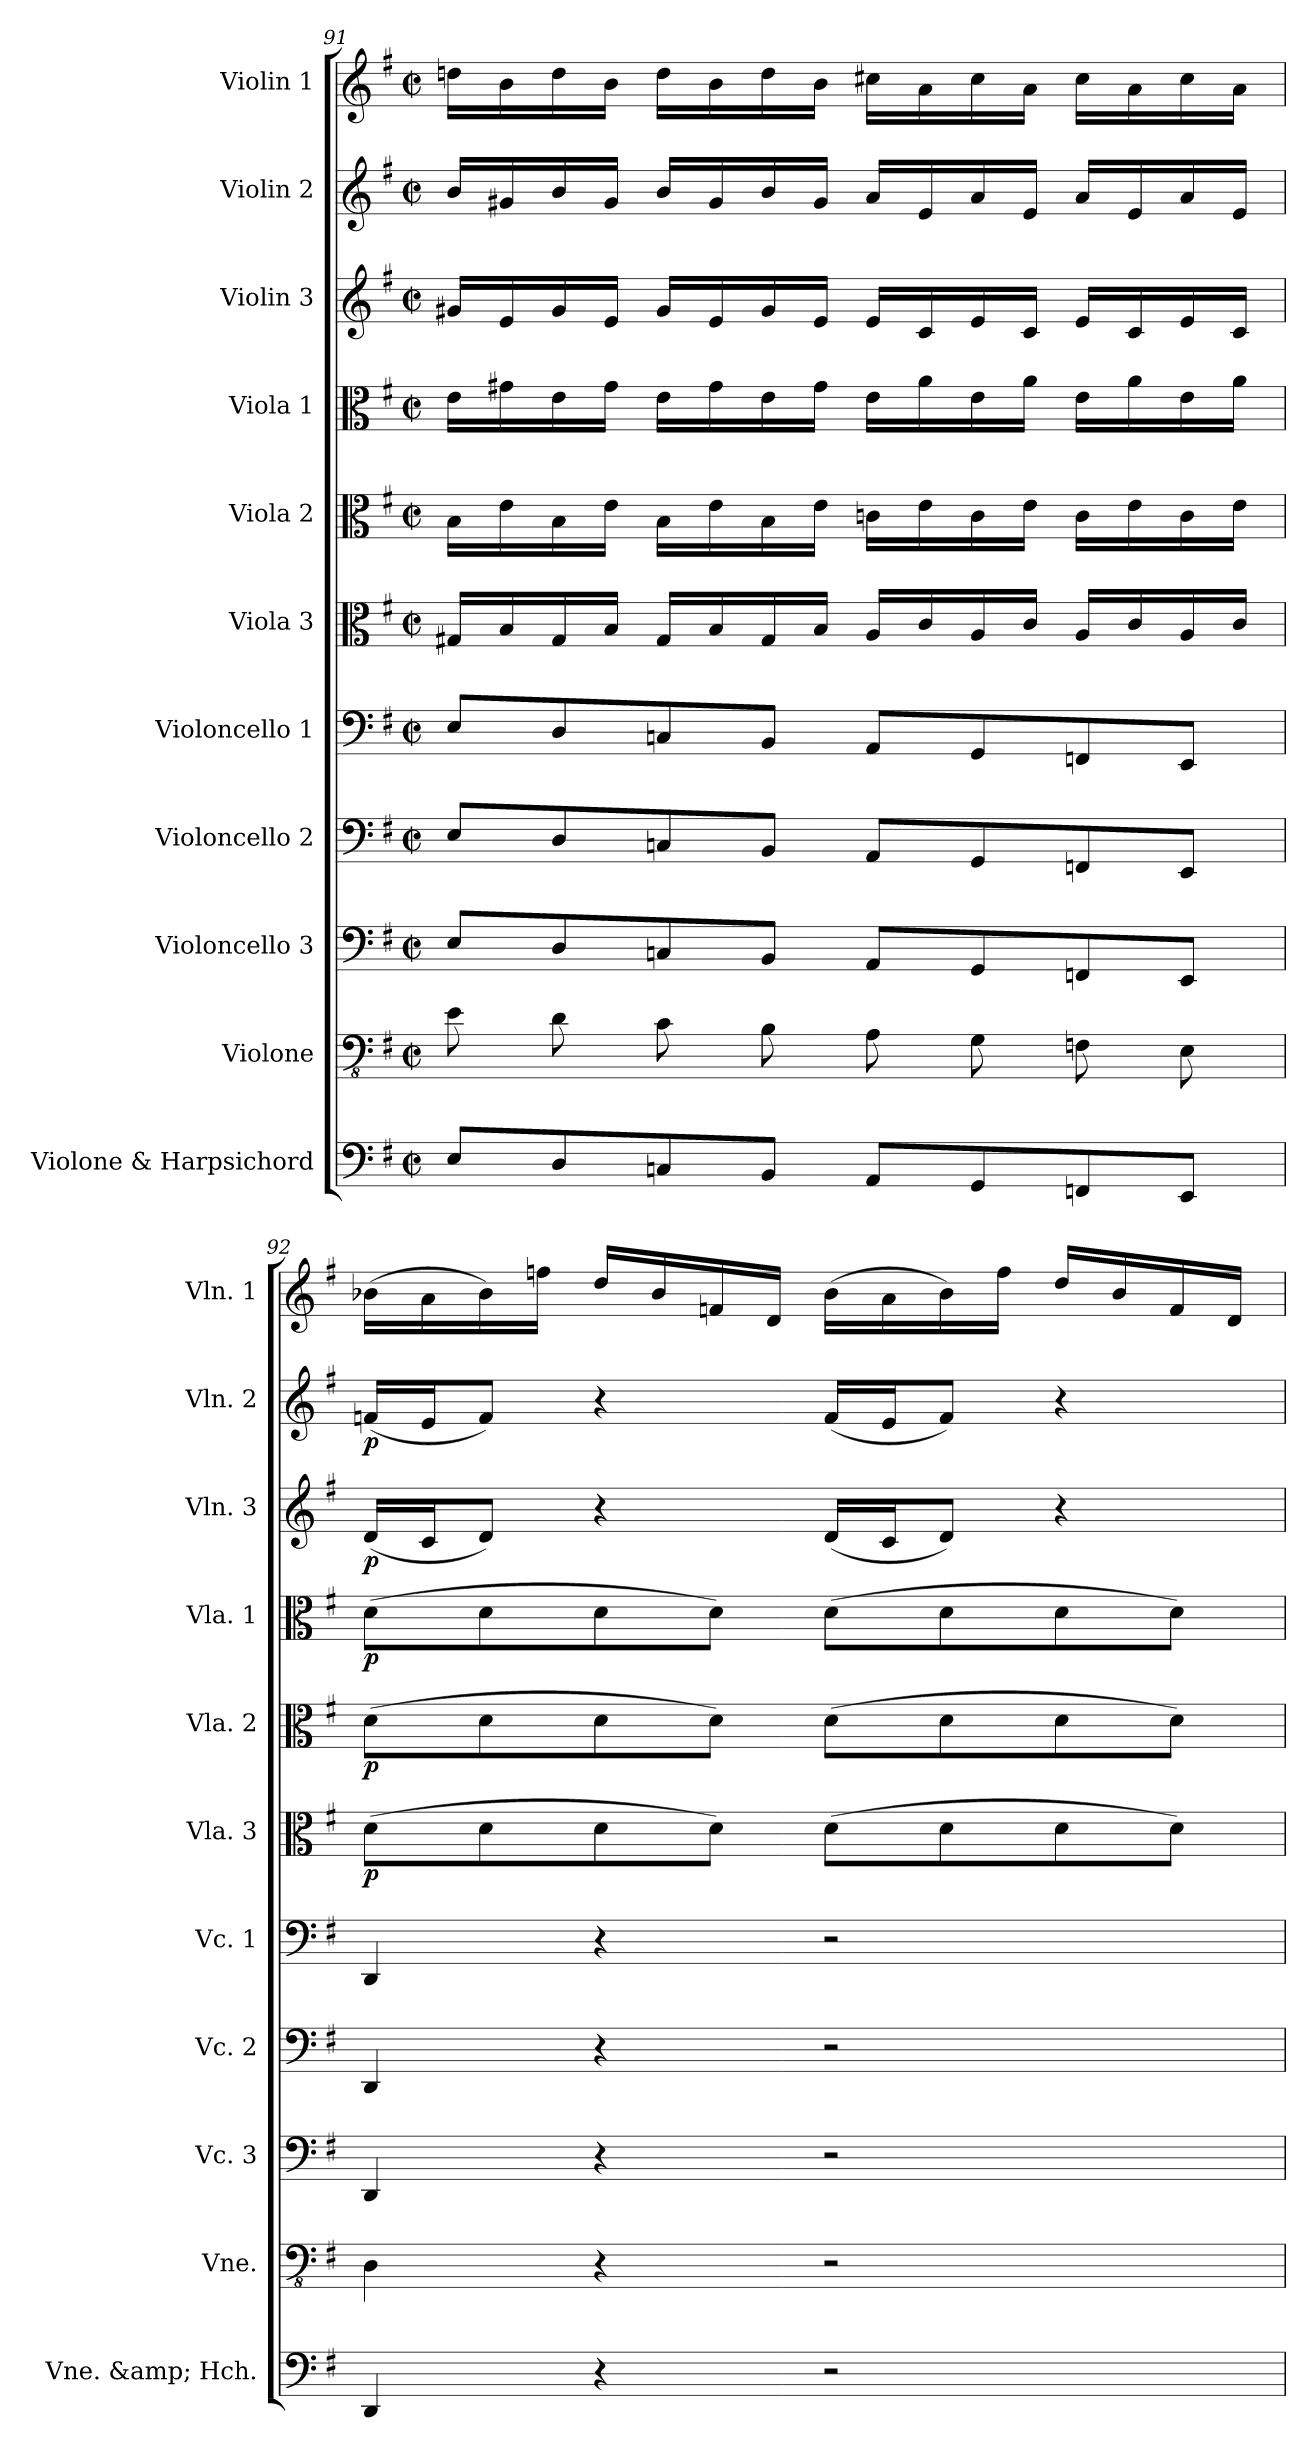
**kern	**kern	**kern	**kern	**kern	**kern	**dynam	**kern	**dynam	**kern	**dynam	**kern	**dynam	**kern	**dynam	**kern
*part11	*part10	*part9	*part8	*part7	*part6	*part6	*part5	*part5	*part4	*part4	*part3	*part3	*part2	*part2	*part1
*staff11	*staff10	*staff9	*staff8	*staff7	*staff6	*staff6	*staff5	*staff5	*staff4	*staff4	*staff3	*staff3	*staff2	*staff2	*staff1
*I"Violone &amp; Harpsichord	*I"Violone	*I"Violoncello 3	*I"Violoncello 2	*I"Violoncello 1	*I"Viola 3	*	*I"Viola 2	*	*I"Viola 1	*	*I"Violin 3	*	*I"Violin 2	*	*I"Violin 1
*I'Vne. &amp; Hch.	*I'Vne.	*I'Vc. 3	*I'Vc. 2	*I'Vc. 1	*I'Vla. 3	*	*I'Vla. 2	*	*I'Vla. 1	*	*I'Vln. 3	*	*I'Vln. 2	*	*I'Vln. 1
*clefF4	*clefFv4	*clefF4	*clefF4	*clefF4	*clefC3	*	*clefC3	*	*clefC3	*	*clefG2	*	*clefG2	*	*clefG2
*	*ITrd7c12	*	*	*	*	*	*	*	*	*	*	*	*	*	*
*k[f#]	*k[f#]	*k[f#]	*k[f#]	*k[f#]	*k[f#]	*	*k[f#]	*	*k[f#]	*	*k[f#]	*	*k[f#]	*	*k[f#]
*M4/4	*M4/4	*M4/4	*M4/4	*M4/4	*M4/4	*	*M4/4	*	*M4/4	*	*M4/4	*	*M4/4	*	*M4/4
*met(c|)	*met(c|)	*met(c|)	*met(c|)	*met(c|)	*met(c|)	*	*met(c|)	*	*met(c|)	*	*met(c|)	*	*met(c|)	*	*met(c|)
=91	=91	=91	=91	=91	=91	=91	=91	=91	=91	=91	=91	=91	=91	=91	=91
8E/L	8EE	8E/L	8E/L	8E/L	16G#X/LL	.	16B\LL	.	16e\LL	.	16g#X/LL	.	16b/LL	.	16ddn\LL
.	.	.	.	.	16B/	.	16e\	.	16g#X\	.	16e/	.	16g#X/	.	16b\
8D/	8DD	8D/	8D/	8D/	16G#/	.	16B\	.	16e\	.	16g#/	.	16b/	.	16dd\
.	.	.	.	.	16B/JJ	.	16e\JJ	.	16g#\JJ	.	16e/JJ	.	16g#/JJ	.	16b\JJ
8Cn/	8CC	8Cn/	8Cn/	8Cn/	16G#/LL	.	16B\LL	.	16e\LL	.	16g#/LL	.	16b/LL	.	16dd\LL
.	.	.	.	.	16B/	.	16e\	.	16g#\	.	16e/	.	16g#/	.	16b\
8BB/J	8BBB	8BB/J	8BB/J	8BB/J	16G#/	.	16B\	.	16e\	.	16g#/	.	16b/	.	16dd\
.	.	.	.	.	16B/JJ	.	16e\JJ	.	16g#\JJ	.	16e/JJ	.	16g#/JJ	.	16b\JJ
8AA/L	8AAA	8AA/L	8AA/L	8AA/L	16A/LL	.	16cn\LL	.	16e\LL	.	16e/LL	.	16a/LL	.	16cc#X\LL
.	.	.	.	.	16c/	.	16e\	.	16a\	.	16c/	.	16e/	.	16a\
8GG/	8GGG	8GG/	8GG/	8GG/	16A/	.	16c\	.	16e\	.	16e/	.	16a/	.	16cc#\
.	.	.	.	.	16c/JJ	.	16e\JJ	.	16a\JJ	.	16c/JJ	.	16e/JJ	.	16a\JJ
8FFn/	8FFFn	8FFn/	8FFn/	8FFn/	16A/LL	.	16c\LL	.	16e\LL	.	16e/LL	.	16a/LL	.	16cc#\LL
.	.	.	.	.	16c/	.	16e\	.	16a\	.	16c/	.	16e/	.	16a\
8EE/J	8EEE	8EE/J	8EE/J	8EE/J	16A/	.	16c\	.	16e\	.	16e/	.	16a/	.	16cc#\
.	.	.	.	.	16c/JJ	.	16e\JJ	.	16a\JJ	.	16c/JJ	.	16e/JJ	.	16a\JJ
!!LO:PB:g=z
=92	=92	=92	=92	=92	=92	=92	=92	=92	=92	=92	=92	=92	=92	=92	=92
!	!	!	!	!	!	!LO:DY:b	!	!LO:DY:b	!	!LO:DY:b	!	!LO:DY:b	!	!LO:DY:b	!
4DD/	4DDD	4DD/	4DD/	4DD/	(8d\L	p	(8d\L	p	(8d\L	p	(16d/LL	p	(16fn/LL	p	(16b-X\LL
.	.	.	.	.	.	.	.	.	.	.	16c/J	.	16e/J	.	16a\
.	.	.	.	.	8d\	.	8d\	.	8d\	.	8d/J)	.	8f/J)	.	16b-\)
.	.	.	.	.	.	.	.	.	.	.	.	.	.	.	16ffn\JJ
4r	4r	4r	4r	4r	8d\	.	8d\	.	8d\	.	4r	.	4r	.	16dd/LL
.	.	.	.	.	.	.	.	.	.	.	.	.	.	.	16b-/
.	.	.	.	.	8d\J)	.	8d\J)	.	8d\J)	.	.	.	.	.	16fn/
.	.	.	.	.	.	.	.	.	.	.	.	.	.	.	16d/JJ
2r	2r	2r	2r	2r	(8d\L	.	(8d\L	.	(8d\L	.	(16d/LL	.	(16f/LL	.	(16b-\LL
.	.	.	.	.	.	.	.	.	.	.	16c/J	.	16e/J	.	16a\
.	.	.	.	.	8d\	.	8d\	.	8d\	.	8d/J)	.	8f/J)	.	16b-\)
.	.	.	.	.	.	.	.	.	.	.	.	.	.	.	16ff\JJ
.	.	.	.	.	8d\	.	8d\	.	8d\	.	4r	.	4r	.	16dd/LL
.	.	.	.	.	.	.	.	.	.	.	.	.	.	.	16b-/
.	.	.	.	.	8d\J)	.	8d\J)	.	8d\J)	.	.	.	.	.	16f/
.	.	.	.	.	.	.	.	.	.	.	.	.	.	.	16d/JJ
=	=	=	=	=	=	=	=	=	=	=	=	=	=	=	=
*-	*-	*-	*-	*-	*-	*-	*-	*-	*-	*-	*-	*-	*-	*-	*-
